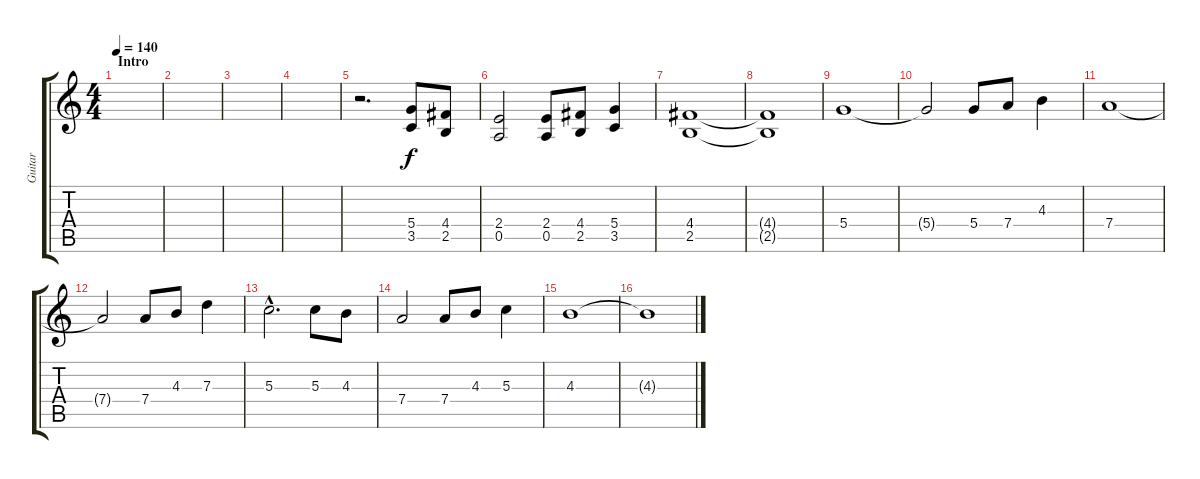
\track ("Guitar " "Guitar ") {instrument overdrivenguitar}
\staff {score tabs}
\tuning (E4 B3 G3 D3 A2 E2) {hide}
\ts (4 4)
\section ("" "Intro")
\tempo 140
\clef g2
\ks c
|
|
|
|
r.2{d} (5.4 3.5).8{volume 13} (4.4 2.5).8 |
(2.4 0.5).2 (2.4 0.5).8 (4.4 2.5).8 (5.4 3.5).4 |
(4.4 2.5).1 |
(4.4{t} 2.5{t}).1 |
5.4.1{volume 16} |
5.4{t}.2 5.4.8 7.4.8 4.3.4 |
7.4.1 |
7.4{t}.2 7.4.8 4.3.8 7.3.4 |
5.3{hac}.2{d} 5.3.8 4.3.8 |
7.4.2 7.4.8 4.3.8 5.3.4 |
4.3.1 |
4.3{t}.1
